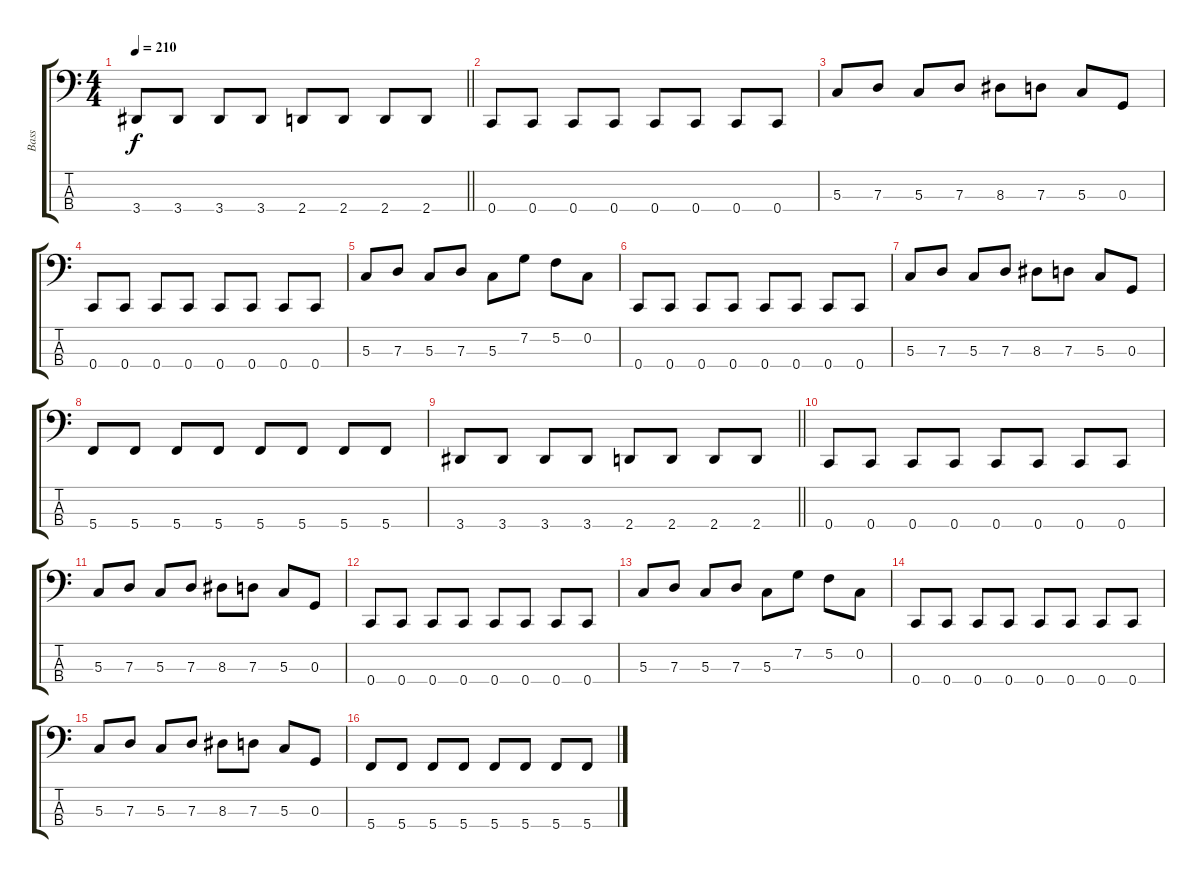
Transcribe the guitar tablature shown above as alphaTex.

\track ("Bass" "Bass") {instrument electricbassfinger}
\staff {score tabs}
\tuning (F2 C2 G1 C1) {hide}
\ts (4 4)
\tempo 210
\clef f4
\barLineRight lightlight
\ks c
3.4.8{dy f} 3.4.8 3.4.8 3.4.8 2.4.8 2.4.8 2.4.8 2.4.8 |
0.4.8 0.4.8 0.4.8 0.4.8 0.4.8 0.4.8 0.4.8 0.4.8 |
5.3.8 7.3.8 5.3.8 7.3.8 8.3.8 7.3.8 5.3.8 0.3.8 |
0.4.8 0.4.8 0.4.8 0.4.8 0.4.8 0.4.8 0.4.8 0.4.8 |
5.3.8 7.3.8 5.3.8 7.3.8 5.3.8 7.2.8 5.2.8 0.2.8 |
0.4.8 0.4.8 0.4.8 0.4.8 0.4.8 0.4.8 0.4.8 0.4.8 |
5.3.8 7.3.8 5.3.8 7.3.8 8.3.8 7.3.8 5.3.8 0.3.8 |
5.4.8 5.4.8 5.4.8 5.4.8 5.4.8 5.4.8 5.4.8 5.4.8 |
\barLineRight lightlight
3.4.8 3.4.8 3.4.8 3.4.8 2.4.8 2.4.8 2.4.8 2.4.8 |
0.4.8 0.4.8 0.4.8 0.4.8 0.4.8 0.4.8 0.4.8 0.4.8 |
5.3.8 7.3.8 5.3.8 7.3.8 8.3.8 7.3.8 5.3.8 0.3.8 |
0.4.8 0.4.8 0.4.8 0.4.8 0.4.8 0.4.8 0.4.8 0.4.8 |
5.3.8 7.3.8 5.3.8 7.3.8 5.3.8 7.2.8 5.2.8 0.2.8 |
0.4.8 0.4.8 0.4.8 0.4.8 0.4.8 0.4.8 0.4.8 0.4.8 |
5.3.8 7.3.8 5.3.8 7.3.8 8.3.8 7.3.8 5.3.8 0.3.8 |
5.4.8 5.4.8 5.4.8 5.4.8 5.4.8 5.4.8 5.4.8 5.4.8
